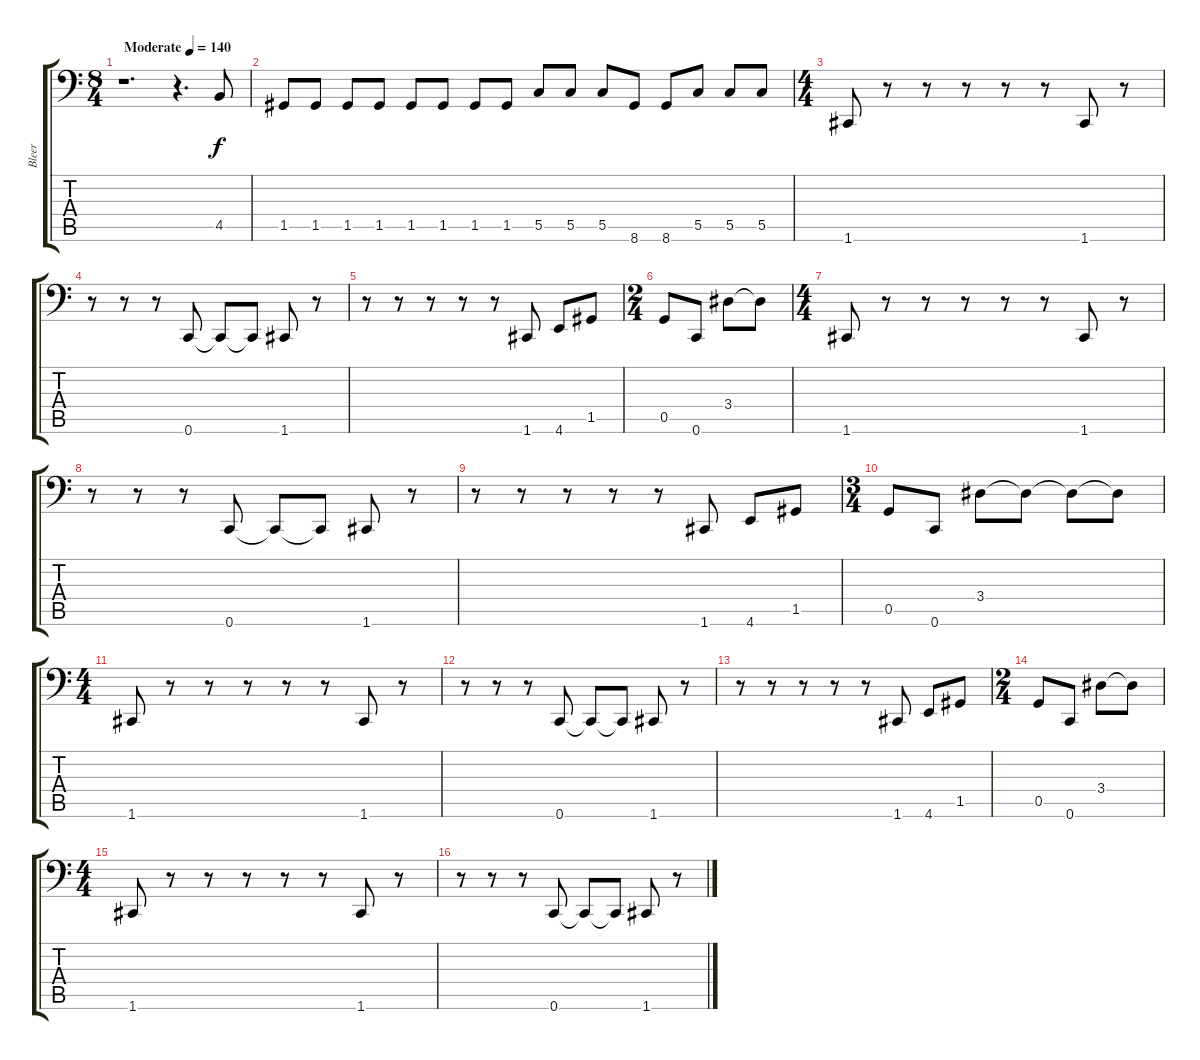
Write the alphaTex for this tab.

\track ("Bleer" "Bleer") {instrument electricbasspick}
\staff {score tabs}
\tuning (D3 A2 F2 C2 G1 C1) {hide}
\ts (8 4)
\tempo (140 "Moderate")
\clef f4
\ks c
r.1{d dy f instrument electricbasspick} r.4{d} 4.5.8 |
1.5.8 1.5.8 1.5.8 1.5.8 1.5.8 1.5.8 1.5.8 1.5.8 5.5.8 5.5.8 5.5.8 8.6.8 8.6.8 5.5.8 5.5.8 5.5.8 |
\ts (4 4)
1.6.8 r.8 r.8 r.8 r.8 r.8 1.6.8 r.8 |
r.8 r.8 r.8 0.6.8 0.6{t}.8 0.6{t}.8 1.6.8 r.8 |
r.8 r.8 r.8 r.8 r.8 1.6.8 4.6.8 1.5.8 |
\ts (2 4)
0.5.8 0.6.8 3.4.8 3.4{t}.8 |
\ts (4 4)
1.6.8 r.8 r.8 r.8 r.8 r.8 1.6.8 r.8 |
r.8 r.8 r.8 0.6.8 0.6{t}.8 0.6{t}.8 1.6.8 r.8 |
r.8 r.8 r.8 r.8 r.8 1.6.8 4.6.8 1.5.8 |
\ts (3 4)
0.5.8 0.6.8 3.4.8 3.4{t}.8 3.4{t}.8 3.4{t}.8 |
\ts (4 4)
1.6.8 r.8 r.8 r.8 r.8 r.8 1.6.8 r.8 |
r.8 r.8 r.8 0.6.8 0.6{t}.8 0.6{t}.8 1.6.8 r.8 |
r.8 r.8 r.8 r.8 r.8 1.6.8 4.6.8 1.5.8 |
\ts (2 4)
0.5.8 0.6.8 3.4.8 3.4{t}.8 |
\ts (4 4)
1.6.8 r.8 r.8 r.8 r.8 r.8 1.6.8 r.8 |
r.8 r.8 r.8 0.6.8 0.6{t}.8 0.6{t}.8 1.6.8 r.8
